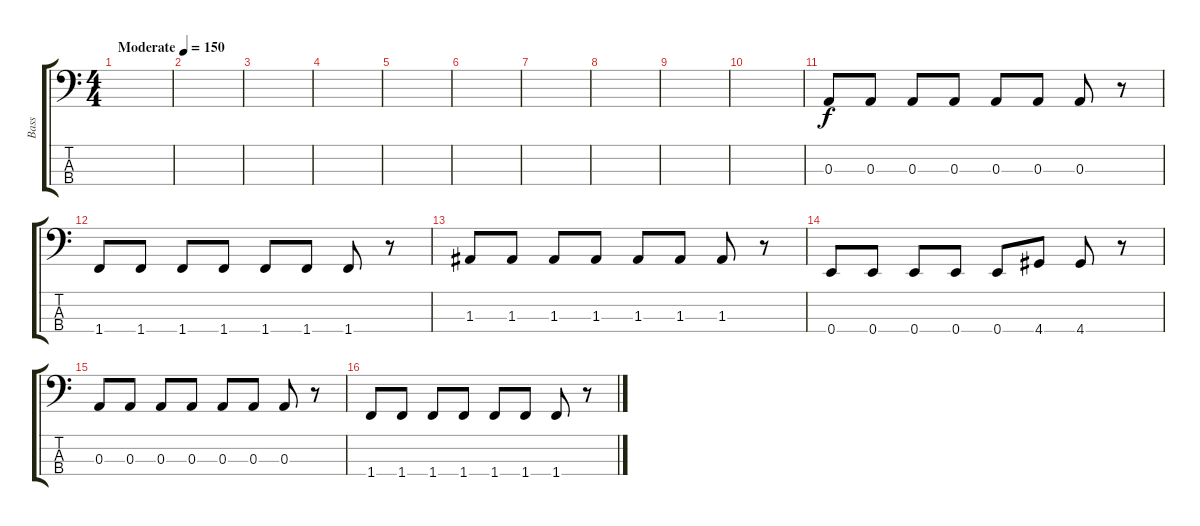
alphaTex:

\track ("Bass" "Bass") {instrument electricbassfinger}
\staff {score tabs}
\tuning (G2 D2 A1 E1) {hide}
\ts (4 4)
\tempo (150 "Moderate")
\clef f4
\ks c
|
|
|
|
|
|
|
|
|
|
0.3.8 0.3.8 0.3.8 0.3.8 0.3.8 0.3.8 0.3.8 r.8 |
1.4.8 1.4.8 1.4.8 1.4.8 1.4.8 1.4.8 1.4.8 r.8 |
1.3.8 1.3.8 1.3.8 1.3.8 1.3.8 1.3.8 1.3.8 r.8 |
0.4.8 0.4.8 0.4.8 0.4.8 0.4.8 4.4.8 4.4.8 r.8 |
0.3.8 0.3.8 0.3.8 0.3.8 0.3.8 0.3.8 0.3.8 r.8 |
1.4.8 1.4.8 1.4.8 1.4.8 1.4.8 1.4.8 1.4.8 r.8
